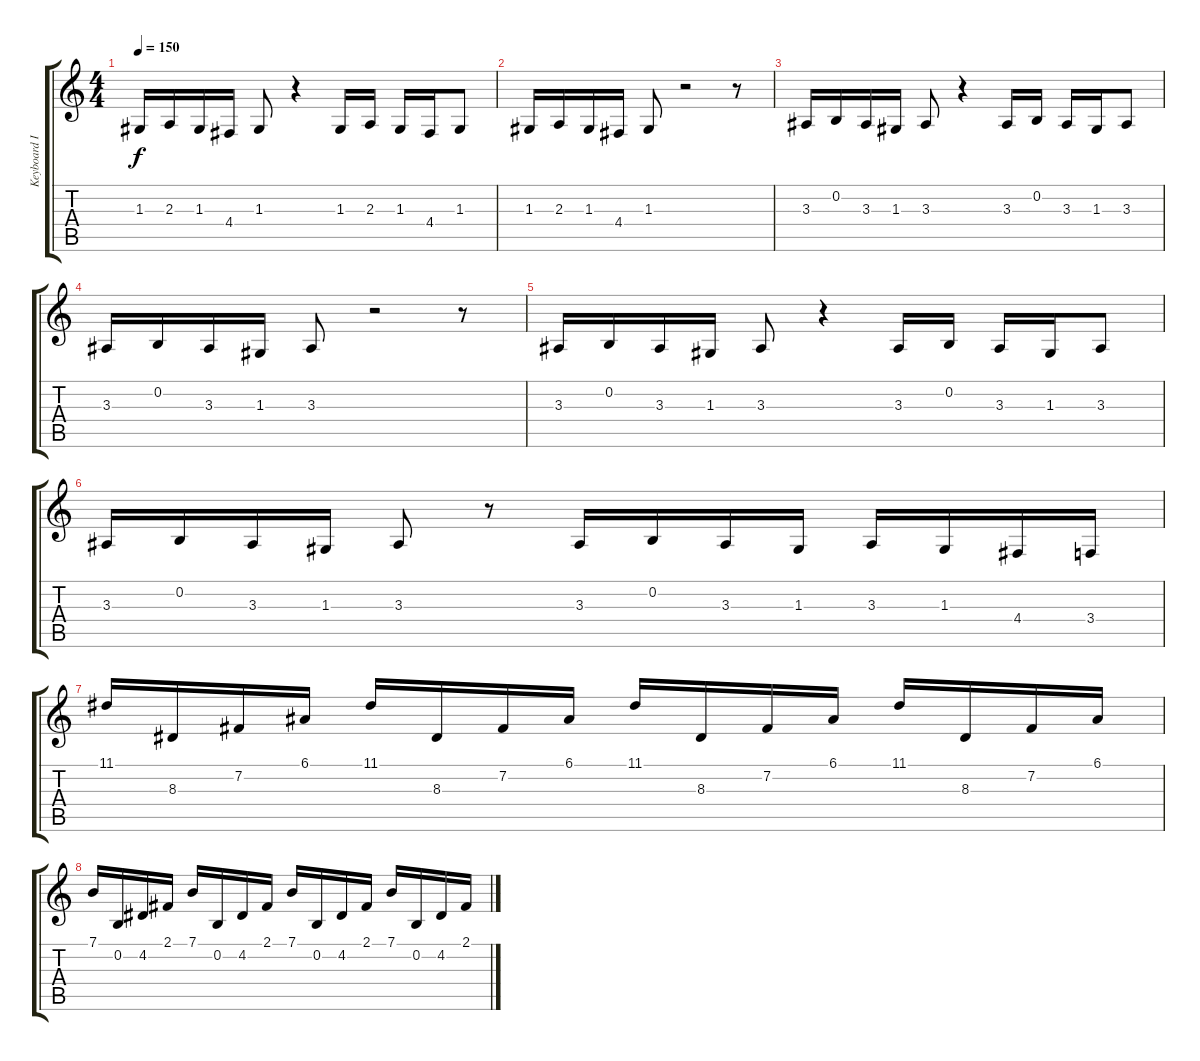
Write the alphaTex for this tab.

\track ("Keyboard I" "Keyboard I") {instrument harpsichord}
\staff {score tabs}
\tuning (E4 B3 G3 D3 A2 E2) {hide}
\ts (4 4)
\tempo 150
\clef g2
\ks c
1.3.16{dy f} 2.3.16 1.3.16 4.4.16 1.3.8 r.4 1.3.16 2.3.16 1.3.16 4.4.16 1.3.8 |
1.3.16 2.3.16 1.3.16 4.4.16 1.3.8 r.2 r.8 |
3.3.16 0.2.16 3.3.16 1.3.16 3.3.8 r.4 3.3.16 0.2.16 3.3.16 1.3.16 3.3.8 |
3.3.16 0.2.16 3.3.16 1.3.16 3.3.8 r.2 r.8 |
3.3.16 0.2.16 3.3.16 1.3.16 3.3.8 r.4 3.3.16 0.2.16 3.3.16 1.3.16 3.3.8 |
3.3.16 0.2.16 3.3.16 1.3.16 3.3.8 r.8 3.3.16 0.2.16 3.3.16 1.3.16 3.3.16 1.3.16 4.4.16 3.4.16 |
11.1.16 8.3.16 7.2.16 6.1.16 11.1.16 8.3.16 7.2.16 6.1.16 11.1.16 8.3.16 7.2.16 6.1.16 11.1.16 8.3.16 7.2.16 6.1.16 |
7.1.16 0.2.16 4.2.16 2.1.16 7.1.16 0.2.16 4.2.16 2.1.16 7.1.16 0.2.16 4.2.16 2.1.16 7.1.16 0.2.16 4.2.16 2.1.16
